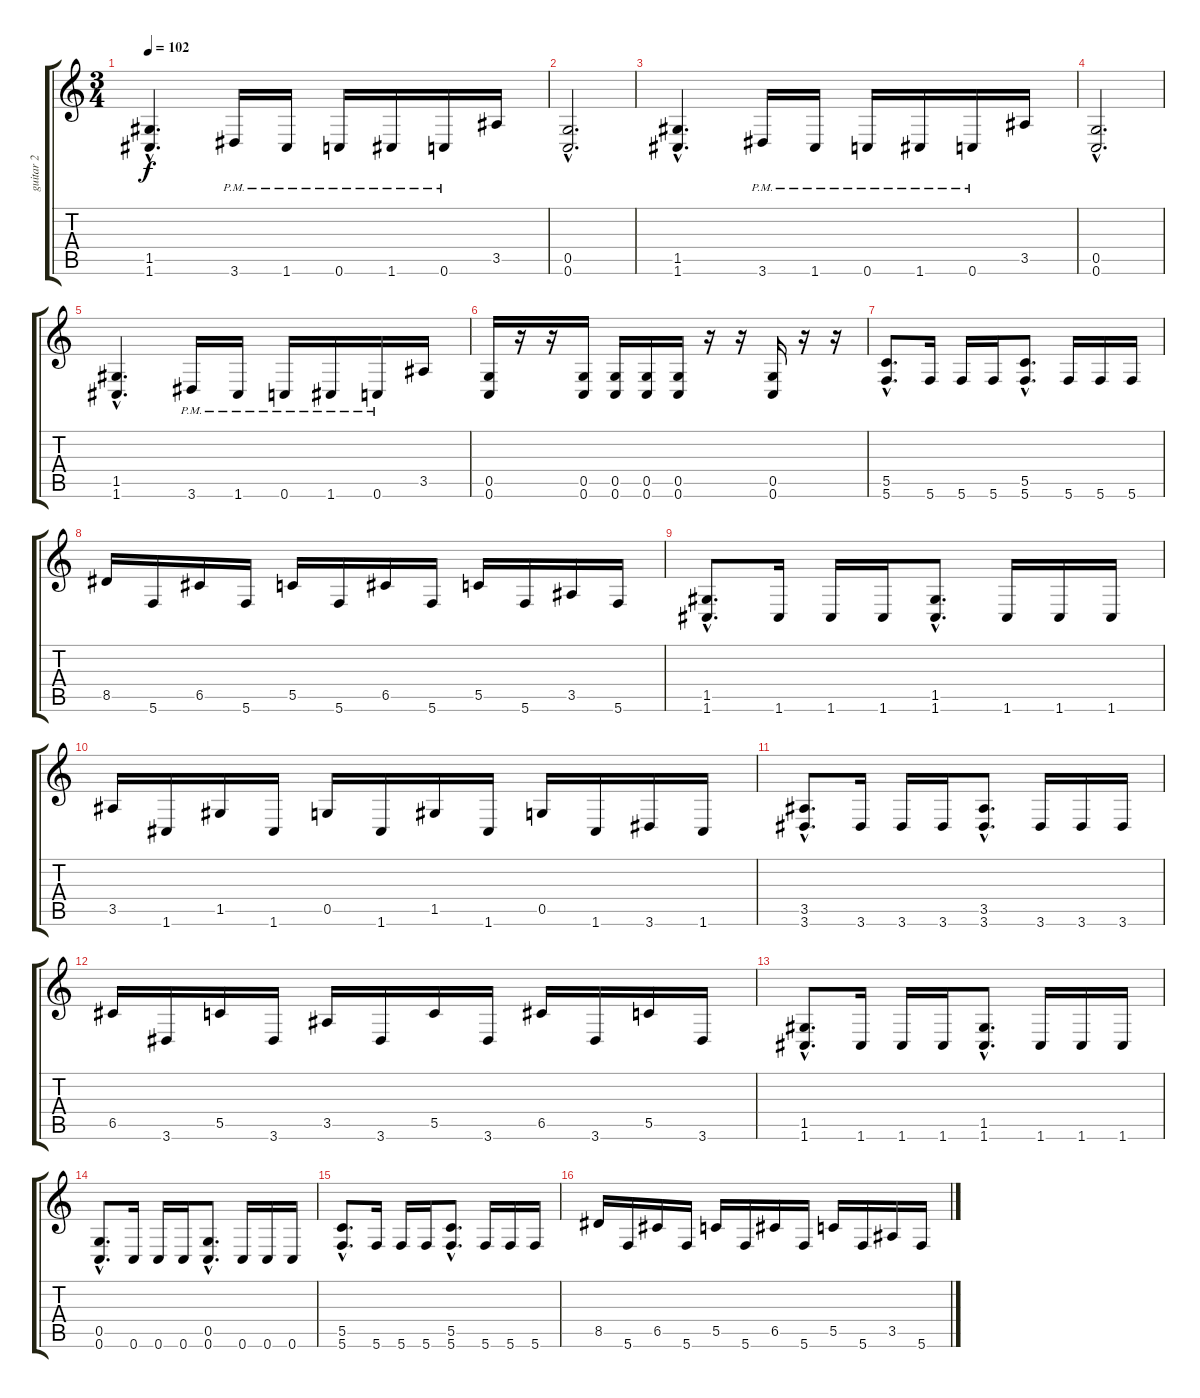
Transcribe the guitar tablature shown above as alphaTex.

\track ("guitar 2" "guitar 2") {instrument overdrivenguitar}
\staff {score tabs}
\tuning (D4 A3 F3 C3 G2 C2) {hide}
\ts (3 4)
\tempo 102
\clef g2
\ks c
(1.5{hac} 1.6{hac}).4{d dy f} 3.6{pm}.16 1.6{pm}.16 0.6{pm}.16 1.6{pm}.16 0.6{pm}.16 3.5.16 |
(0.5{hac} 0.6{hac}).2{d} |
(1.5{hac} 1.6{hac}).4{d} 3.6{pm}.16 1.6{pm}.16 0.6{pm}.16 1.6{pm}.16 0.6{pm}.16 3.5.16 |
(0.5{hac} 0.6{hac}).2{d} |
(1.5{hac} 1.6{hac}).4{d} 3.6{pm}.16 1.6{pm}.16 0.6{pm}.16 1.6{pm}.16 0.6{pm}.16 3.5.16 |
(0.5 0.6).16 r.16 r.16 (0.5 0.6).16 (0.5 0.6).16 (0.5 0.6).16 (0.5 0.6).16 r.16 r.16 (0.5 0.6).16 r.16 r.16 |
(5.5{hac} 5.6{hac}).8{d} 5.6.16 5.6.16 5.6.16 (5.5{hac} 5.6{hac}).8{d} 5.6.16 5.6.16 5.6.16 |
8.5.16 5.6.16 6.5.16 5.6.16 5.5.16 5.6.16 6.5.16 5.6.16 5.5.16 5.6.16 3.5.16 5.6.16 |
(1.5{hac} 1.6{hac}).8{d} 1.6.16 1.6.16 1.6.16 (1.5{hac} 1.6{hac}).8{d} 1.6.16 1.6.16 1.6.16 |
3.5.16 1.6.16 1.5.16 1.6.16 0.5.16 1.6.16 1.5.16 1.6.16 0.5.16 1.6.16 3.6.16 1.6.16 |
(3.5{hac} 3.6{hac}).8{d} 3.6.16 3.6.16 3.6.16 (3.5{hac} 3.6{hac}).8{d} 3.6.16 3.6.16 3.6.16 |
6.5.16 3.6.16 5.5.16 3.6.16 3.5.16 3.6.16 5.5.16 3.6.16 6.5.16 3.6.16 5.5.16 3.6.16 |
(1.5{hac} 1.6{hac}).8{d} 1.6.16 1.6.16 1.6.16 (1.5{hac} 1.6{hac}).8{d} 1.6.16 1.6.16 1.6.16 |
(0.5{hac} 0.6{hac}).8{d} 0.6.16 0.6.16 0.6.16 (0.5{hac} 0.6{hac}).8{d} 0.6.16 0.6.16 0.6.16 |
(5.5{hac} 5.6{hac}).8{d} 5.6.16 5.6.16 5.6.16 (5.5{hac} 5.6{hac}).8{d} 5.6.16 5.6.16 5.6.16 |
8.5.16 5.6.16 6.5.16 5.6.16 5.5.16 5.6.16 6.5.16 5.6.16 5.5.16 5.6.16 3.5.16 5.6.16
